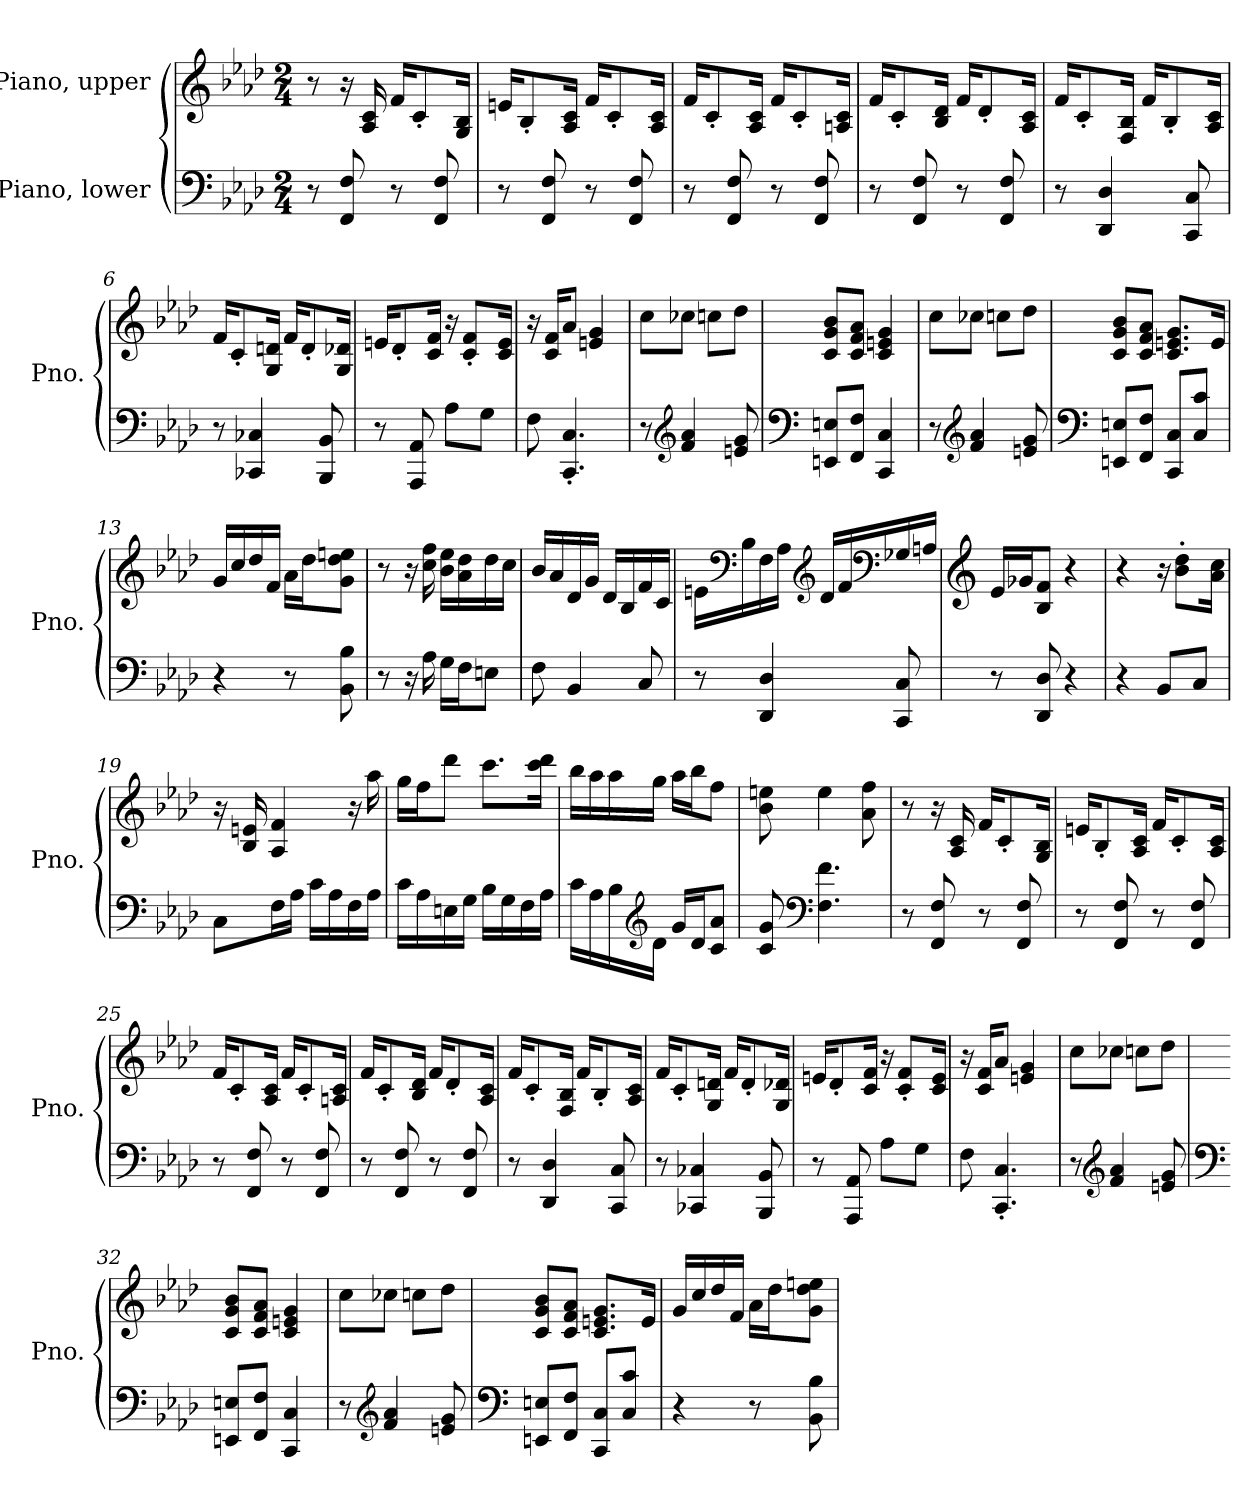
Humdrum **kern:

**kern	**kern
*part2	*part1
*staff2	*staff1
*I"Piano, lower	*I"Piano, upper
*I'Pno.	*I'Pno.
*clefF4	*clefG2
*k[b-e-a-d-]	*k[b-e-a-d-]
*M2/4	*M2/4
*MM56	*MM56
=1	=1
8r	8r
8FF/ 8F/	16r
.	16A-/ 16c/
8r	16f/KL
.	8c'/
8FF/ 8F/	.
.	16G/ 16B-/Jk
=2	=2
8r	16en/KL
.	8B-'/
8FF/ 8F/	.
.	16A-/ 16c/Jk
8r	16f/KL
.	8c'/
8FF/ 8F/	.
.	16A-/ 16c/Jk
=3	=3
8r	16f/KL
.	8c'/
8FF/ 8F/	.
.	16A-/ 16c/Jk
8r	16f/KL
.	8c'/
8FF/ 8F/	.
.	16An/ 16c/Jk
=4	=4
8r	16f/KL
.	8c'/
8FF/ 8F/	.
.	16B-/ 16d-/Jk
8r	16f/KL
.	8d-'/
8FF/ 8F/	.
.	16A-/ 16c/Jk
=5	=5
8r	16f/KL
.	8c'/
4DD-/ 4D-/	.
.	16F/ 16B-/Jk
.	16f/KL
.	8B-'/
8CC/ 8C/	.
.	16A-/ 16c/Jk
!!LO:LB:g=z
=6	=6
8r	16f/KL
.	8c'/
4CC-X/ 4C-X/	.
.	16G/ 16dn/Jk
.	16f/KL
.	8d'/
8BBB-/ 8BB-/	.
.	16G/ 16d-X/Jk
=7	=7
8r	16en/KL
.	8d-'/
8AAA-/ 8AA-/	.
.	16c/ 16f/Jk
8A-\L	16r
.	8c/' 8f/'L
8G\J	.
.	16c/ 16e/Jk
=8	=8
8F\	16r
.	16c/ 16f/KL
4.CC/' 4.C/'	8a-/J
.	4en/ 4g/
=9	=9
8r	8cc\L
*clefG2	*
4f/ 4a-/	8cc-X\J
.	8ccn\L
8en/ 8g/	8dd-\J
=10	=10
*clefF4	*
8EEn/ 8En/L	8c/ 8g/ 8b-/L
8FF/ 8F/J	8c/ 8f/ 8a-/J
4CC/ 4C/	4c/ 4en/ 4g/
!!LO:LB:g=z
=11	=11
8r	8cc\L
*clefG2	*
4f/ 4a-/	8cc-X\J
.	8ccn\L
8en/ 8g/	8dd-\J
=12	=12
*clefF4	*
8EEn/ 8En/L	8c/ 8g/ 8b-/L
8FF/ 8F/J	8c/ 8f/ 8a-/J
8CC/ 8C/L	8.c/ 8.en/ 8.g/L
8C/ 8c/J	.
.	16e/Jk
=13	=13
4r	16g/LL
.	16cc/
.	16dd-/
.	16f/JJ
8r	16a-\LL
.	16dd-\J
8BB-\ 8B-\	8g\ 8dd-\ 8een\J
=14	=14
8r	8r
16r	16r
16A-\	16cc\ 16ff\
16G\LL	16b-\ 16ee-\LL
16F\J	16a-\ 16dd-\
8En\J	16dd-\
.	16cc\JJ
=15	=15
8F\	16b-/LL
.	16a-/
4BB-/	16d-/
.	16g/JJ
.	16d-/LL
.	16B-/
8C/	16f/
.	16c/JJ
!!LO:LB:g=z
=16	=16
8r	16en\LL
*	*clefF4
.	16B-\
4DD-/ 4D-/	16F\
.	16A-\JJ
*	*clefG2
.	16d-/LL
.	16f/
*	*clefF4
8CC/ 8C/	16G-X/
.	16An/JJ
=17	=17
*	*clefG2
8r	16e-/LL
.	16g-X/J
8DD-/ 8D-/	8B-/ 8f/J
4r	4r
=18	=18
4r	4r
8BB-/L	16r
.	8b-\' 8dd-\'L
8C/J	.
.	16a-\ 16cc\Jk
=19	=19
8C\L	16r
.	16B-/ 16en/
16F\L	4A-/ 4f/
16A-\JJ	.
16c\LL	.
16A-\	.
16F\	16r
16A-\JJ	16aa-\
!!LO:LB:g=z
=20	=20
16c\LL	16gg\LL
16A-\	16ff\J
16En\	8ddd-\J
16G\JJ	.
16B-\LL	8.ccc\L
16G\	.
16F\	.
16A-\JJ	16ccc\ 16ddd-\Jk
=21	=21
16c\LL	16bb-\LL
16A-\	16aa-\
16B-\	16aa-\
*clefG2	*
16d-\JJ	16gg\JJ
16g/LL	16aa-\LL
16d-/J	16bb-\J
8c/ 8a-/J	8ff\J
=22	=22
8c/ 8g/	8b-\ 8een\
*clefF4	*
4.F\ 4.f\	4ee\
.	8a-\ 8ff\
=23	=23
8r	8r
8FF/ 8F/	16r
.	16A-/ 16c/
8r	16f/KL
.	8c'/
8FF/ 8F/	.
.	16G/ 16B-/Jk
=24	=24
8r	16en/KL
.	8B-'/
8FF/ 8F/	.
.	16A-/ 16c/Jk
8r	16f/KL
.	8c'/
8FF/ 8F/	.
.	16A-/ 16c/Jk
!!LO:LB:g=z
=25	=25
8r	16f/KL
.	8c'/
8FF/ 8F/	.
.	16A-/ 16c/Jk
8r	16f/KL
.	8c'/
8FF/ 8F/	.
.	16An/ 16c/Jk
=26	=26
8r	16f/KL
.	8c'/
8FF/ 8F/	.
.	16B-/ 16d-/Jk
8r	16f/KL
.	8d-'/
8FF/ 8F/	.
.	16A-/ 16c/Jk
=27	=27
8r	16f/KL
.	8c'/
4DD-/ 4D-/	.
.	16F/ 16B-/Jk
.	16f/KL
.	8B-'/
8CC/ 8C/	.
.	16A-/ 16c/Jk
=28	=28
8r	16f/KL
.	8c'/
4CC-X/ 4C-X/	.
.	16G/ 16dn/Jk
.	16f/KL
.	8d'/
8BBB-/ 8BB-/	.
.	16G/ 16d-X/Jk
=29	=29
8r	16en/KL
.	8d-'/
8AAA-/ 8AA-/	.
.	16c/ 16f/Jk
8A-\L	16r
.	8c/' 8f/'L
8G\J	.
.	16c/ 16e/Jk
=30	=30
8F\	16r
.	16c/ 16f/KL
4.CC/' 4.C/'	8a-/J
.	4en/ 4g/
!!LO:PB:g=z
=31	=31
8r	8cc\L
*clefG2	*
4f/ 4a-/	8cc-X\J
.	8ccn\L
8en/ 8g/	8dd-\J
=32	=32
*clefF4	*
8EEn/ 8En/L	8c/ 8g/ 8b-/L
8FF/ 8F/J	8c/ 8f/ 8a-/J
4CC/ 4C/	4c/ 4en/ 4g/
=33	=33
8r	8cc\L
*clefG2	*
4f/ 4a-/	8cc-X\J
.	8ccn\L
8en/ 8g/	8dd-\J
=34	=34
*clefF4	*
8EEn/ 8En/L	8c/ 8g/ 8b-/L
8FF/ 8F/J	8c/ 8f/ 8a-/J
8CC/ 8C/L	8.c/ 8.en/ 8.g/L
8C/ 8c/J	.
.	16e/Jk
=35	=35
4r	16g/LL
.	16cc/
.	16dd-/
.	16f/JJ
8r	16a-\LL
.	16dd-\J
8BB-\ 8B-\	8g\ 8dd-\ 8een\J
=	=
*-	*-
